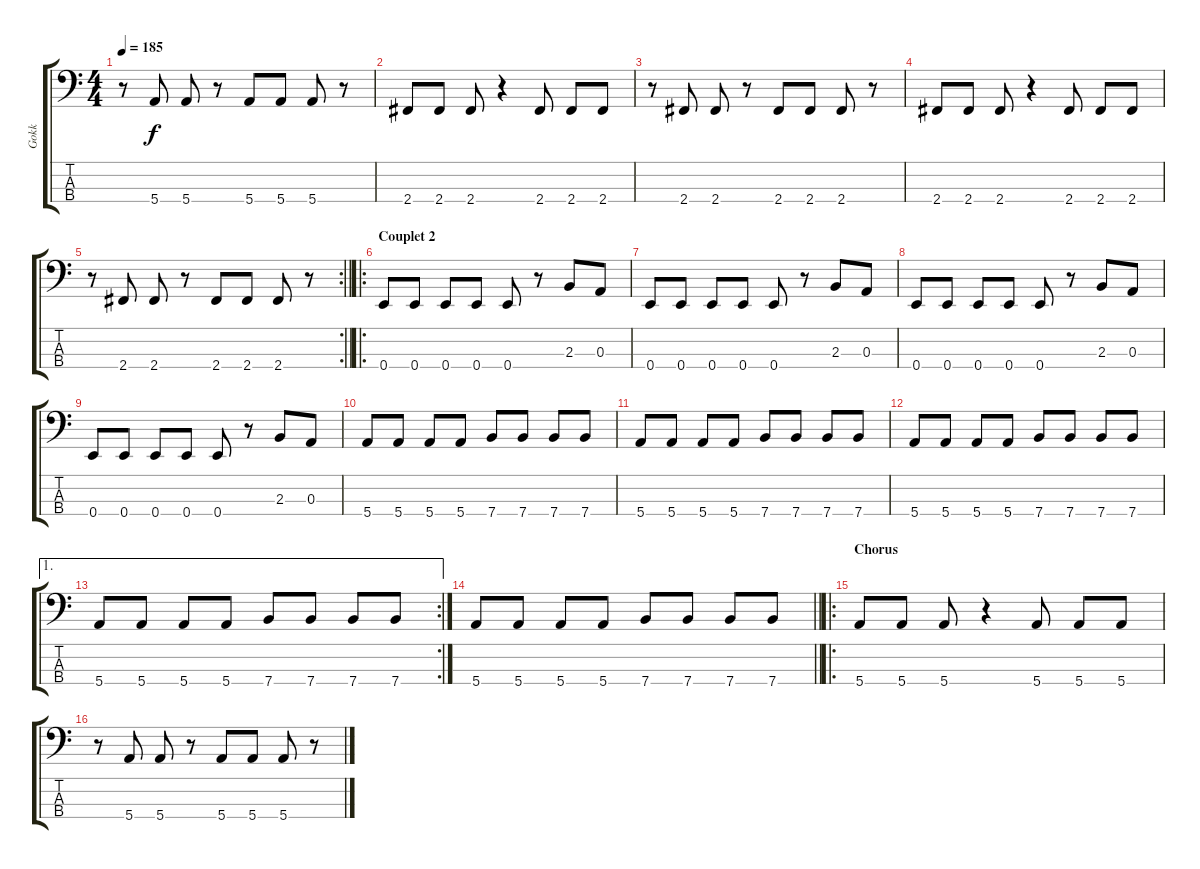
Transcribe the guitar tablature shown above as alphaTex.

\track ("Gokk" "Gokk") {instrument electricbassfinger}
\staff {score tabs}
\tuning (G2 D2 A1 E1) {hide}
\ts (4 4)
\tempo 185
\clef f4
\ks c
r.8{dy f} 5.4.8 5.4.8 r.8 5.4.8 5.4.8 5.4.8 r.8 |
2.4.8 2.4.8 2.4.8 r.4 2.4.8 2.4.8 2.4.8 |
r.8 2.4.8 2.4.8 r.8 2.4.8 2.4.8 2.4.8 r.8 |
2.4.8 2.4.8 2.4.8 r.4 2.4.8 2.4.8 2.4.8 |
\rc 2
\barLineRight lightlight
r.8 2.4.8 2.4.8 r.8 2.4.8 2.4.8 2.4.8 r.8 |
\ro
\section ("" "Couplet 2")
0.4.8 0.4.8 0.4.8 0.4.8 0.4.8 r.8 2.3.8 0.3.8 |
0.4.8 0.4.8 0.4.8 0.4.8 0.4.8 r.8 2.3.8 0.3.8 |
0.4.8 0.4.8 0.4.8 0.4.8 0.4.8 r.8 2.3.8 0.3.8 |
0.4.8 0.4.8 0.4.8 0.4.8 0.4.8 r.8 2.3.8 0.3.8 |
5.4.8 5.4.8 5.4.8 5.4.8 7.4.8 7.4.8 7.4.8 7.4.8 |
5.4.8 5.4.8 5.4.8 5.4.8 7.4.8 7.4.8 7.4.8 7.4.8 |
5.4.8 5.4.8 5.4.8 5.4.8 7.4.8 7.4.8 7.4.8 7.4.8 |
\ae 1
\rc 2
5.4.8 5.4.8 5.4.8 5.4.8 7.4.8 7.4.8 7.4.8 7.4.8 |
\barLineRight lightlight
5.4.8 5.4.8 5.4.8 5.4.8 7.4.8 7.4.8 7.4.8 7.4.8 |
\ro
\section ("" "Chorus")
5.4.8 5.4.8 5.4.8 r.4 5.4.8 5.4.8 5.4.8 |
r.8 5.4.8 5.4.8 r.8 5.4.8 5.4.8 5.4.8 r.8
